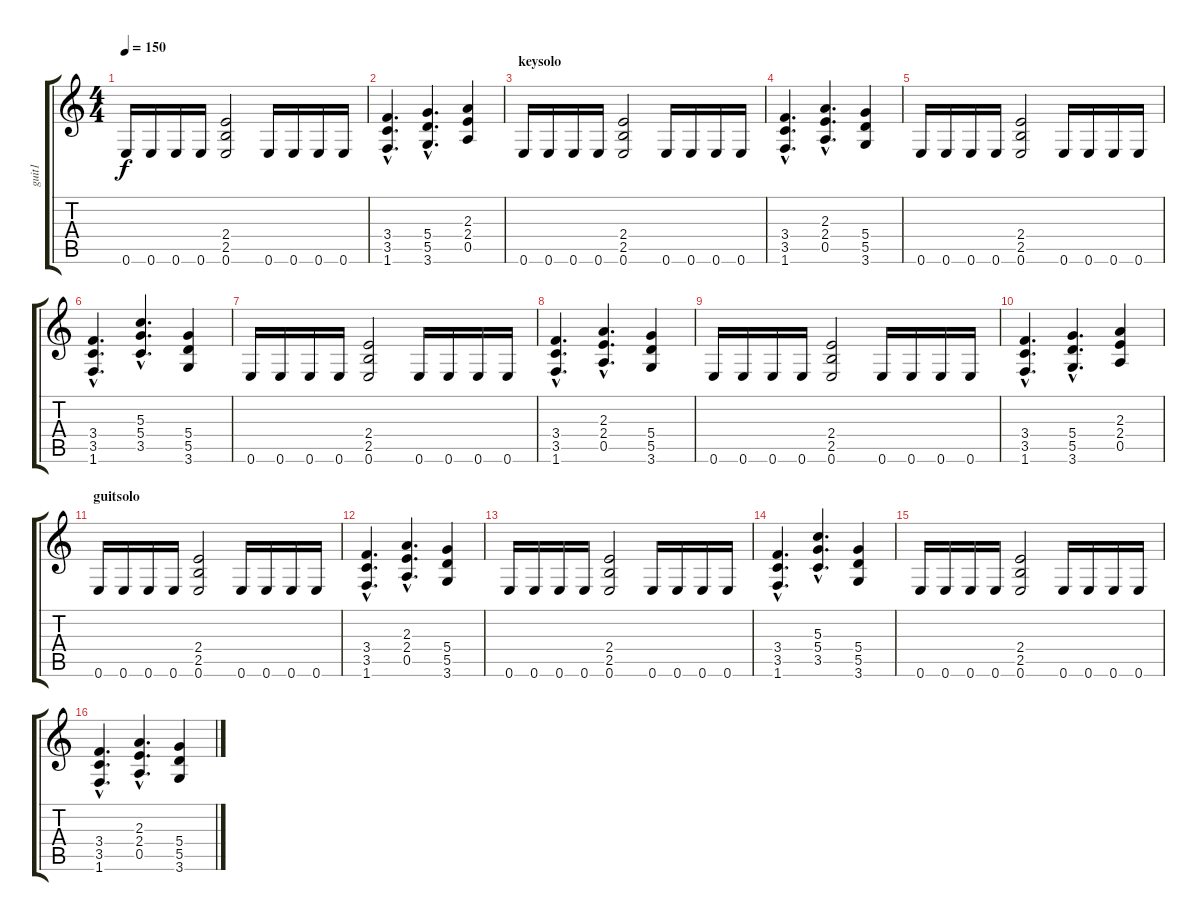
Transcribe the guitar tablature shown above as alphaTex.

\track ("guit1" "guit1") {instrument distortionguitar}
\staff {score tabs}
\tuning (E4 B3 G3 D3 A2 E2) {hide}
\ts (4 4)
\tempo 150
\clef g2
\ks c
0.6.16{dy f} 0.6.16 0.6.16 0.6.16 (2.4 2.5 0.6).2 0.6.16 0.6.16 0.6.16 0.6.16 |
(3.4{hac} 3.5{hac} 1.6{hac}).4{d} (5.4{hac} 5.5{hac} 3.6{hac}).4{d} (2.3 2.4 0.5).4 |
\section ("" "keysolo")
0.6.16 0.6.16 0.6.16 0.6.16 (2.4 2.5 0.6).2 0.6.16 0.6.16 0.6.16 0.6.16 |
(3.4{hac} 3.5{hac} 1.6{hac}).4{d} (2.3{hac} 2.4{hac} 0.5{hac}).4{d} (5.4 5.5 3.6).4 |
0.6.16 0.6.16 0.6.16 0.6.16 (2.4 2.5 0.6).2 0.6.16 0.6.16 0.6.16 0.6.16 |
(3.4{hac} 3.5{hac} 1.6{hac}).4{d} (5.3{hac} 5.4{hac} 3.5{hac}).4{d} (5.4 5.5 3.6).4 |
0.6.16 0.6.16 0.6.16 0.6.16 (2.4 2.5 0.6).2 0.6.16 0.6.16 0.6.16 0.6.16 |
(3.4{hac} 3.5{hac} 1.6{hac}).4{d} (2.3{hac} 2.4{hac} 0.5{hac}).4{d} (5.4 5.5 3.6).4 |
0.6.16 0.6.16 0.6.16 0.6.16 (2.4 2.5 0.6).2 0.6.16 0.6.16 0.6.16 0.6.16 |
(3.4{hac} 3.5{hac} 1.6{hac}).4{d} (5.4{hac} 5.5{hac} 3.6{hac}).4{d} (2.3 2.4 0.5).4 |
\section ("" "guitsolo")
0.6.16 0.6.16 0.6.16 0.6.16 (2.4 2.5 0.6).2 0.6.16 0.6.16 0.6.16 0.6.16 |
(3.4{hac} 3.5{hac} 1.6{hac}).4{d} (2.3{hac} 2.4{hac} 0.5{hac}).4{d} (5.4 5.5 3.6).4 |
0.6.16 0.6.16 0.6.16 0.6.16 (2.4 2.5 0.6).2 0.6.16 0.6.16 0.6.16 0.6.16 |
(3.4{hac} 3.5{hac} 1.6{hac}).4{d} (5.3{hac} 5.4{hac} 3.5{hac}).4{d} (5.4 5.5 3.6).4 |
0.6.16 0.6.16 0.6.16 0.6.16 (2.4 2.5 0.6).2 0.6.16 0.6.16 0.6.16 0.6.16 |
(3.4{hac} 3.5{hac} 1.6{hac}).4{d} (2.3{hac} 2.4{hac} 0.5{hac}).4{d} (5.4 5.5 3.6).4
